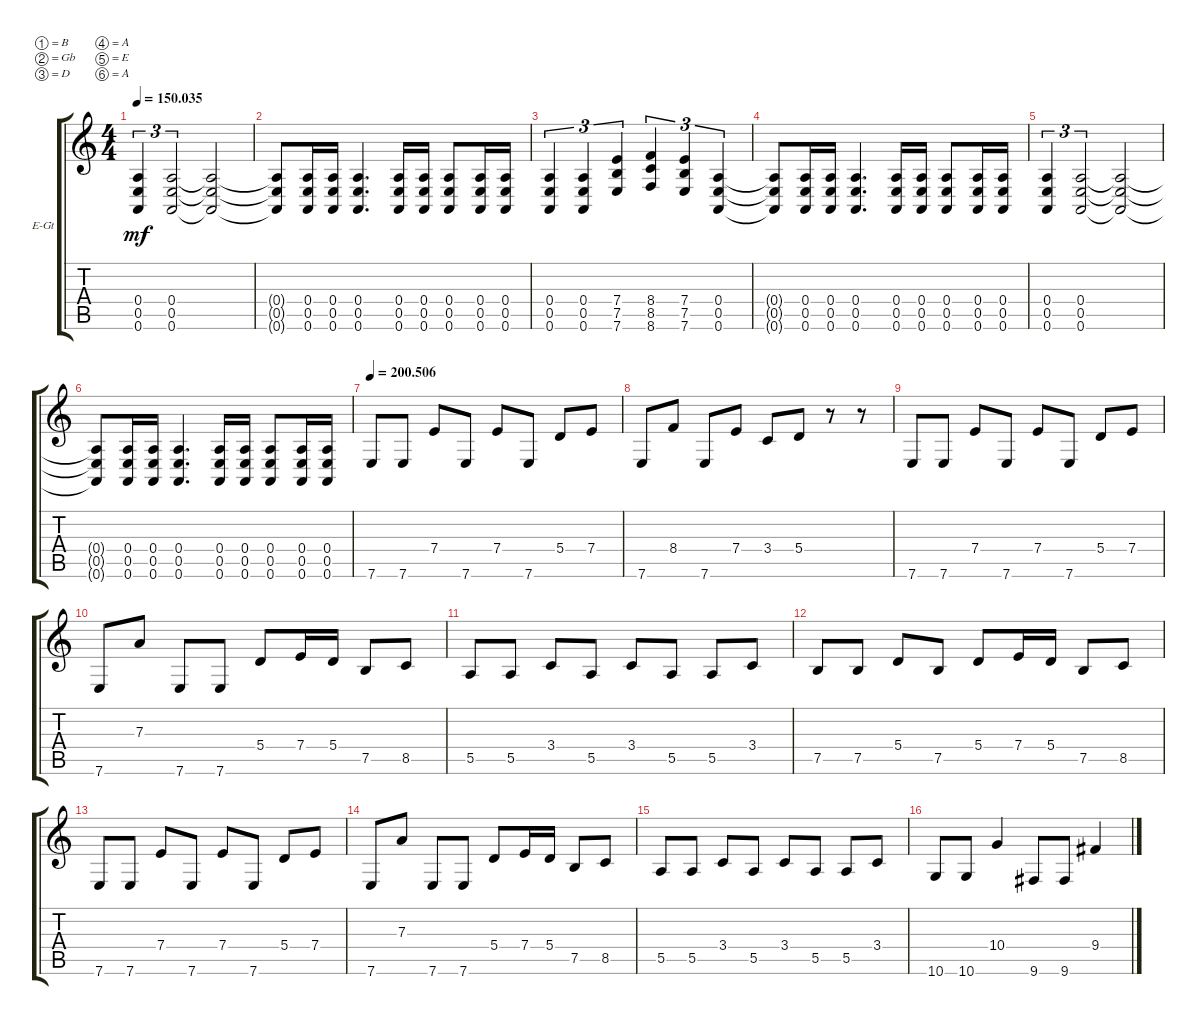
\bracketExtendMode groupsimilarinstruments
\firstSystemTrackNameOrientation horizontal
\otherSystemsTrackNameOrientation horizontal
\track ("Electric Guitar 1" "E-Gt") {instrument distortionguitar}
\staff {score tabs}
\tuning (B3 Gb3 D3 A2 E2 A1)
\ts (4 4)
\tempo
150.035
\accidentals auto
\clef g2
\ottava regular
\simile none
\ks c
(0.6 0.4 0.5).4{tu (3 2) dy mf} (0.6 0.5 0.4).2{tu (3 2)} (0.6{t} 0.5{t} 0.4{t}).2 |
(0.4{t} 0.5{t} 0.6{t}).8 (0.6 0.5 0.4).16 (0.6 0.5 0.4).16 (0.6 0.5 0.4).4{d} (0.6 0.5 0.4).16 (0.4 0.5 0.6).16 (0.6 0.5 0.4).8 (0.5 0.6 0.4).16 (0.6 0.5 0.4).16 |
(0.6 0.5 0.4).4{tu (3 2)} (0.4 0.5 0.6).4{tu (3 2)} (7.5 7.6 7.4).4{tu (3 2)} (8.4 8.5 8.6).4{tu (3 2)} (7.6 7.5 7.4).4{tu (3 2)} (0.4 0.5 0.6).4{tu (3 2)} |
(0.6{t} 0.5{t} 0.4{t}).8 (0.6 0.5 0.4).16 (0.4 0.5 0.6).16 (0.6 0.5 0.4).4{d} (0.6 0.5 0.4).16 (0.4 0.5 0.6).16 (0.6 0.5 0.4).8 (0.5 0.6 0.4).16 (0.6 0.5 0.4).16 |
(0.6 0.4 0.5).4{tu (3 2)} (0.6 0.5 0.4).2{tu (3 2)} (0.6{t} 0.5{t} 0.4{t}).2 |
(0.4{t} 0.5{t} 0.6{t}).8 (0.6 0.5 0.4).16 (0.6 0.5 0.4).16 (0.6 0.5 0.4).4{d} (0.6 0.5 0.4).16 (0.4 0.5 0.6).16 (0.6 0.5 0.4).8 (0.5 0.6 0.4).16 (0.6 0.5 0.4).16 |
\tempo
200.506 7.6.8 7.6.8 7.4.8 7.6.8 7.4.8 7.6.8 5.4.8 7.4.8 |
7.6.8 8.4.8 7.6.8 7.4.8 3.4.8 5.4.8 r.8 r.8 |
7.6.8 7.6.8 7.4.8 7.6.8 7.4.8 7.6.8 5.4.8 7.4.8 |
7.6.8 7.3.8 7.6.8 7.6.8 5.4.8 7.4.16 5.4.16 7.5.8 8.5.8 |
5.5.8 5.5.8 3.4.8 5.5.8 3.4.8 5.5.8 5.5.8 3.4.8 |
7.5.8 7.5.8 5.4.8 7.5.8 5.4.8 7.4.16 5.4.16 7.5.8 8.5.8 |
7.6.8 7.6.8 7.4.8 7.6.8 7.4.8 7.6.8 5.4.8 7.4.8 |
7.6.8 7.3.8 7.6.8 7.6.8 5.4.8 7.4.16 5.4.16 7.5.8 8.5.8 |
5.5.8 5.5.8 3.4.8 5.5.8 3.4.8 5.5.8 5.5.8 3.4.8 |
10.6.8 10.6.8 10.4.4 9.6.8 9.6.8 9.4.4
